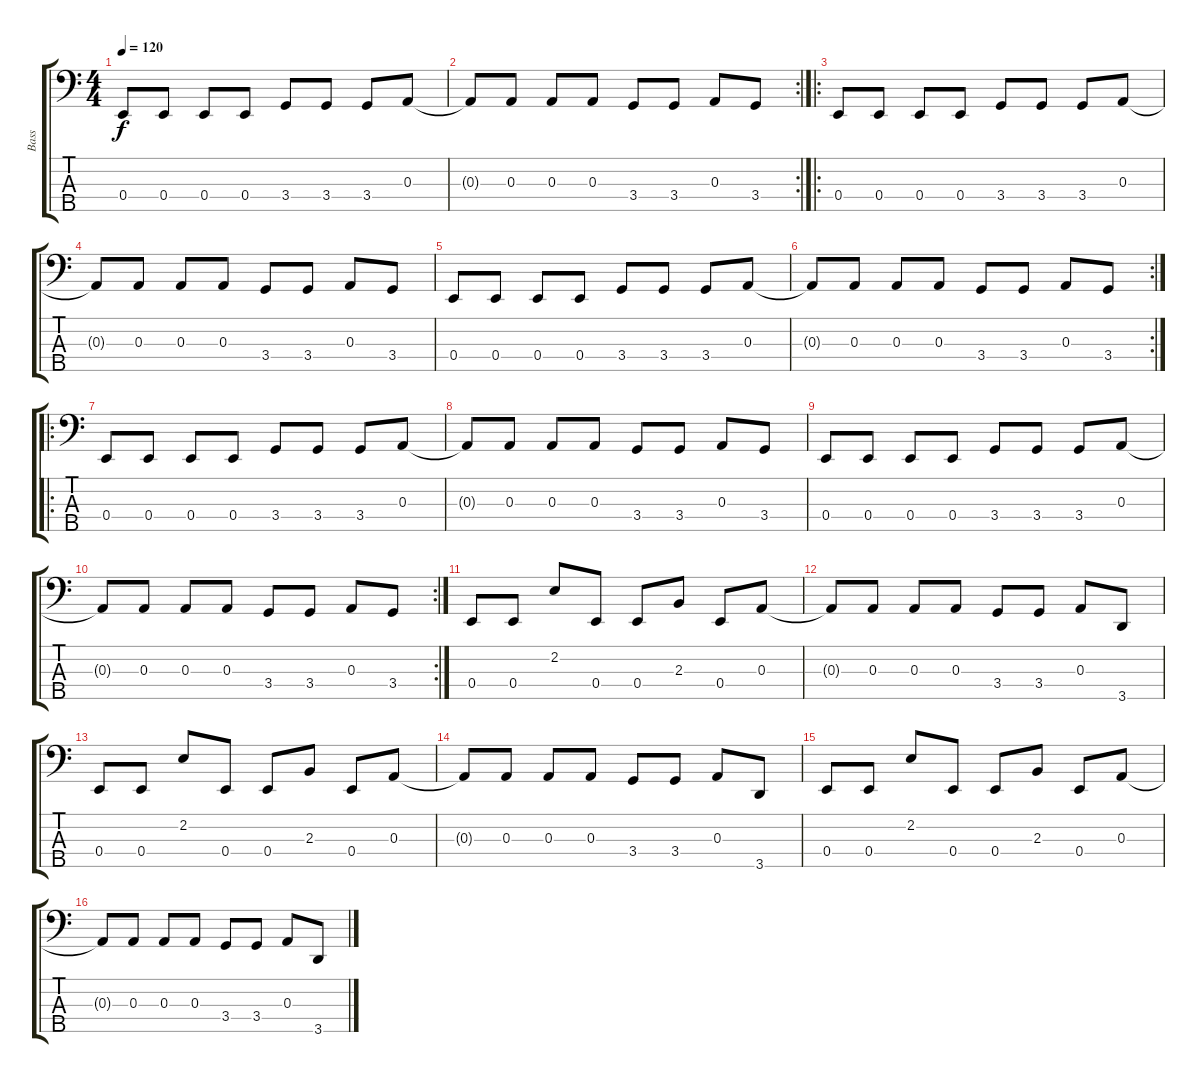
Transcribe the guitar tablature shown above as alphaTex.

\track ("Bass" "Bass") {instrument slapbass1}
\staff {score tabs}
\tuning (G2 D2 A1 E1 B0) {hide}
\ts (4 4)
\tempo 120
\clef f4
\ks c
0.4.8{dy f} 0.4.8 0.4.8 0.4.8 3.4.8 3.4.8 3.4.8 0.3.8 |
\rc 2
0.3{t}.8 0.3.8 0.3.8 0.3.8 3.4.8 3.4.8 0.3.8 3.4.8 |
\ro
0.4.8 0.4.8 0.4.8 0.4.8 3.4.8 3.4.8 3.4.8 0.3.8 |
0.3{t}.8 0.3.8 0.3.8 0.3.8 3.4.8 3.4.8 0.3.8 3.4.8 |
0.4.8 0.4.8 0.4.8 0.4.8 3.4.8 3.4.8 3.4.8 0.3.8 |
\rc 2
0.3{t}.8 0.3.8 0.3.8 0.3.8 3.4.8 3.4.8 0.3.8 3.4.8 |
\ro
0.4.8 0.4.8 0.4.8 0.4.8 3.4.8 3.4.8 3.4.8 0.3.8 |
0.3{t}.8 0.3.8 0.3.8 0.3.8 3.4.8 3.4.8 0.3.8 3.4.8 |
0.4.8 0.4.8 0.4.8 0.4.8 3.4.8 3.4.8 3.4.8 0.3.8 |
\rc 2
0.3{t}.8 0.3.8 0.3.8 0.3.8 3.4.8 3.4.8 0.3.8 3.4.8 |
0.4.8 0.4.8 2.2.8 0.4.8 0.4.8 2.3.8 0.4.8 0.3.8 |
0.3{t}.8 0.3.8 0.3.8 0.3.8 3.4.8 3.4.8 0.3.8 3.5.8 |
0.4.8 0.4.8 2.2.8 0.4.8 0.4.8 2.3.8 0.4.8 0.3.8 |
0.3{t}.8 0.3.8 0.3.8 0.3.8 3.4.8 3.4.8 0.3.8 3.5.8 |
0.4.8 0.4.8 2.2.8 0.4.8 0.4.8 2.3.8 0.4.8 0.3.8 |
0.3{t}.8 0.3.8 0.3.8 0.3.8 3.4.8 3.4.8 0.3.8 3.5.8
